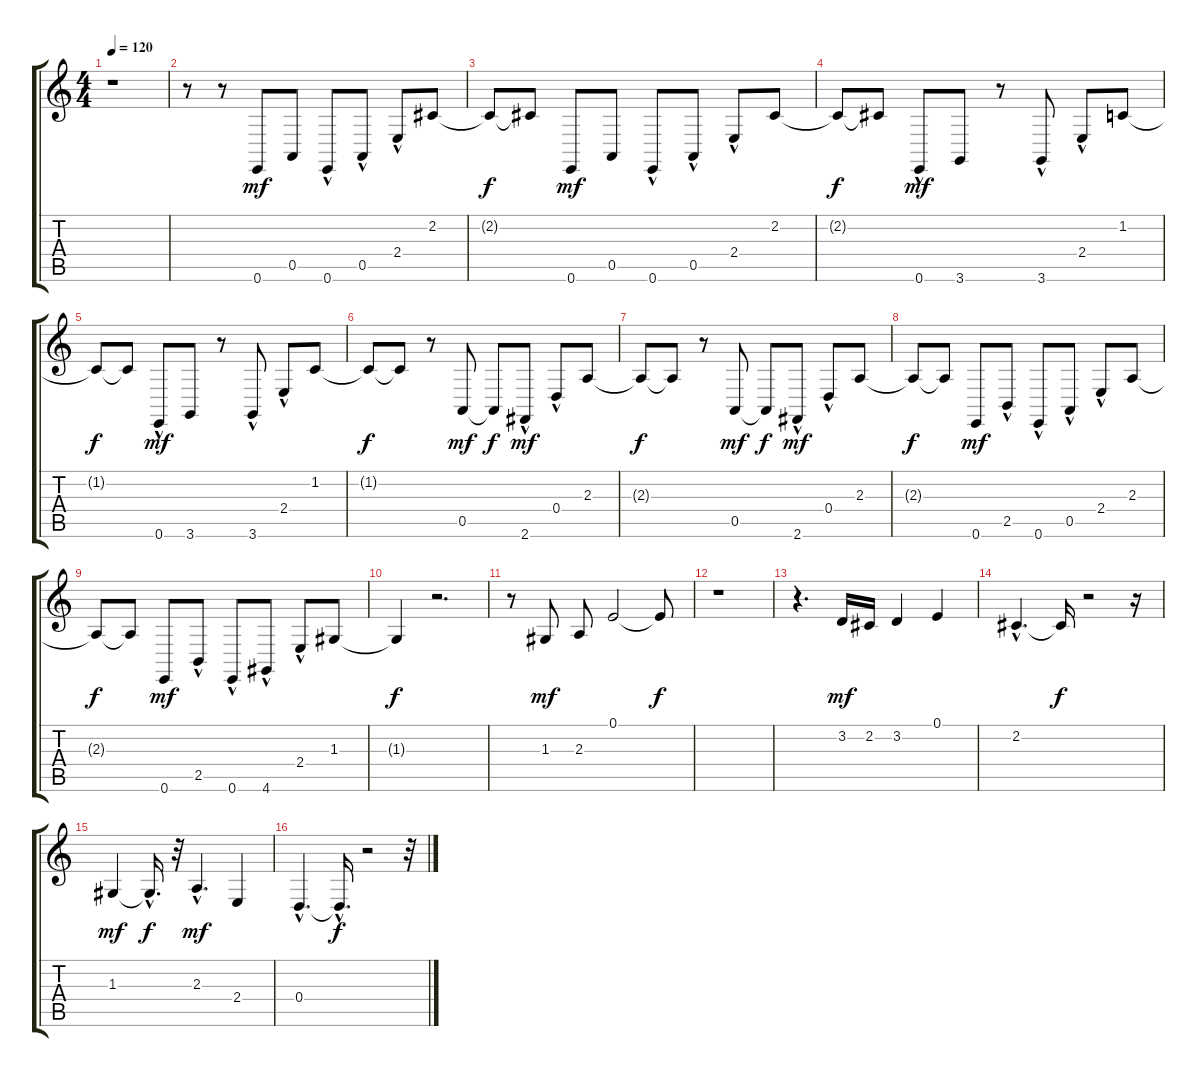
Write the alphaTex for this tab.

\track "" {instrument acousticgrandpiano}
\staff {score tabs}
\tuning (E4 B3 G3 D3 A2 E2) {hide}
\ts (4 4)
\tempo 120
\clef g2
\ks c
r.1{dy mf instrument acousticgrandpiano} |
r.8 r.8 0.6.8 0.5.8 0.6{hac}.8 0.5{hac}.8 2.4{hac}.8 2.2.8 |
2.2{t}.8{dy f} 2.2{t}.8 0.6.8{dy mf} 0.5.8 0.6{hac}.8 0.5{hac}.8 2.4{hac}.8 2.2.8 |
2.2{t}.8{dy f} 2.2{t}.8 0.6{hac}.8{dy mf} 3.6.8 r.8 3.6{hac}.8 2.4{hac}.8 1.2.8 |
1.2{t}.8{dy f} 1.2{t}.8 0.6{hac}.8{dy mf} 3.6.8 r.8 3.6{hac}.8 2.4{hac}.8 1.2.8 |
1.2{t}.8{dy f} 1.2{t}.8 r.8 0.5.8{dy mf} 0.5{t}.8{dy f} 2.6{hac}.8{dy mf} 0.4{hac}.8 2.3.8 |
2.3{t}.8{dy f} 2.3{t}.8 r.8 0.5.8{dy mf} 0.5{t}.8{dy f} 2.6{hac}.8{dy mf} 0.4{hac}.8 2.3.8 |
2.3{t}.8{dy f} 2.3{t}.8 0.6.8{dy mf} 2.5{hac}.8 0.6{hac}.8 0.5{hac}.8 2.4{hac}.8 2.3.8 |
2.3{t}.8{dy f} 2.3{t}.8 0.6.8{dy mf} 2.5{hac}.8 0.6{hac}.8 4.6{hac}.8 2.4{hac}.8 1.3.8 |
1.3{t}.4{dy f} r.2{d} |
r.8 1.3.8{dy mf} 2.3.8 0.1.2 0.1{t}.8{dy f} |
r.1 |
r.4{d} 3.2.16{dy mf} 2.2.16 3.2.4 0.1.4 |
2.2{hac}.4{d} 2.2{t}.16{dy f} r.2 r.16 |
1.3.4{dy mf} 1.3{hac t}.16{d dy f} r.32 2.3{hac}.4{d dy mf} 2.4.4 |
0.4{hac}.4{d} 0.4{hac t}.16{d dy f} r.2 r.32
